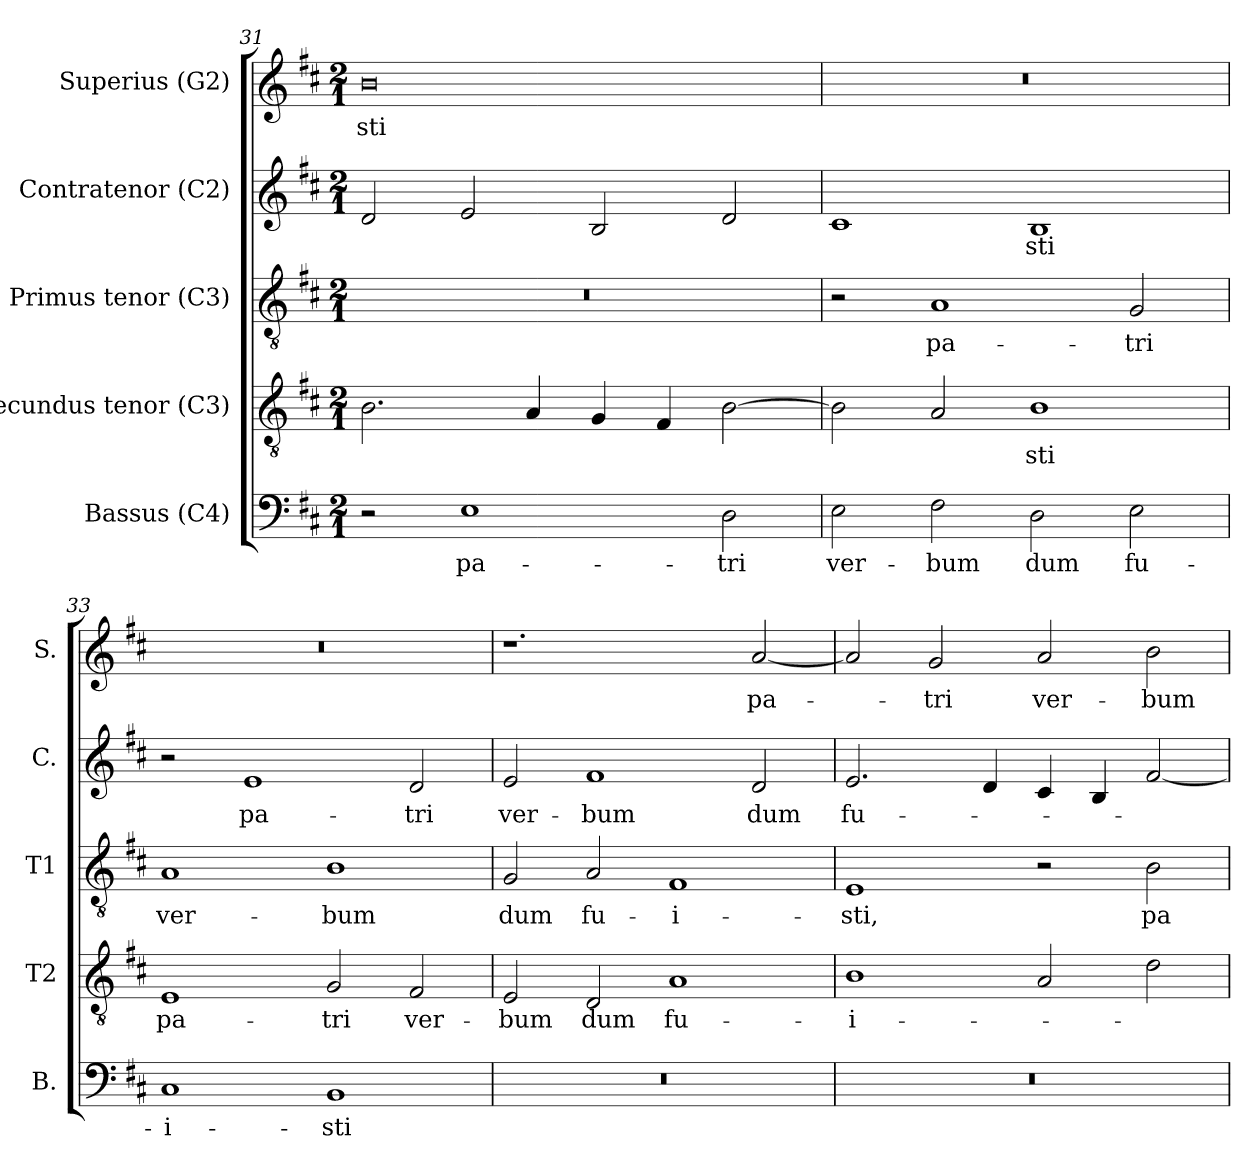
**kern	**text	**kern	**text	**kern	**text	**kern	**text	**kern	**text
*part5	*part5	*part4	*part4	*part3	*part3	*part2	*part2	*part1	*part1
*staff5	*staff5	*staff4	*staff4	*staff3	*staff3	*staff2	*staff2	*staff1	*staff1
*I"Bassus (C4)	*	*I"Secundus tenor (C3)	*	*I"Primus tenor (C3)	*	*I"Contratenor (C2)	*	*I"Superius (G2)	*
*I'B.	*	*I'T2	*	*I'T1	*	*I'C.	*	*I'S.	*
*clefF4	*	*clefGv2	*	*clefGv2	*	*clefG2	*	*clefG2	*
*	*	*ITrd7c12	*	*ITrd7c12	*	*	*	*	*
*k[f#c#]	*	*k[f#c#]	*	*k[f#c#]	*	*k[f#c#]	*	*k[f#c#]	*
*D:	*	*D:	*	*D:	*	*D:	*	*D:	*
*M2/1	*	*M2/1	*	*M2/1	*	*M2/1	*	*M2/1	*
=31	=31	=31	=31	=31	=31	=31	=31	=31	=31
!	!	!	!	!LO:N:vis=1	!	!	!	!	!
!	!	!	!	!	!	!	!	!	!LO:LY:b:color=#000000
2r	.	2.BBi\	.	0r	.	2di/	.	0bi	-sti
!	!LO:LY:b:color=#000000	!	!	!	!	!	!	!	!
1Ei	pa-	.	.	.	.	2ei/	.	.	.
.	.	4AAi/	.	.	.	.	.	.	.
.	.	4GGi/	.	.	.	2Bi/	.	.	.
.	.	4FF#i/	.	.	.	.	.	.	.
!	!LO:LY:b:color=#000000	!	!	!	!	!	!	!	!
2Di\	-tri	[2BBi\	.	.	.	2di/	.	.	.
=32	=32	=32	=32	=32	=32	=32	=32	=32	=32
!	!LO:LY:b:color=#000000	!	!	!	!	!	!	!LO:N:vis=1	!
2Ei\	ver-	2BBi\]	.	2r	.	1c#i	.	0r	.
!	!LO:LY:b:color=#000000	!	!	!	!	!	!	!	!
!	!	!	!	!	!LO:LY:b:color=#000000	!	!	!	!
2F#i\	-bum	2AAi/	.	1AAi	pa-	.	.	.	.
!	!LO:LY:b:color=#000000	!	!	!	!	!	!	!	!
!	!	!	!LO:LY:b:color=#000000	!	!	!	!	!	!
!	!	!	!	!	!	!	!LO:LY:b:color=#000000	!	!
2Di\	dum	1BBi	-sti	.	.	1Bi	-sti	.	.
!	!LO:LY:b:color=#000000	!	!	!	!	!	!	!	!
!	!	!	!	!	!LO:LY:b:color=#000000	!	!	!	!
2Ei\	fu-	.	.	2GGi/	-tri	.	.	.	.
!!LO:LB:g=z
=33	=33	=33	=33	=33	=33	=33	=33	=33	=33
!	!LO:LY:b:color=#000000	!	!	!	!	!	!	!	!
!	!	!	!LO:LY:b:color=#000000	!	!	!	!	!	!
!	!	!	!	!	!LO:LY:b:color=#000000	!	!	!LO:N:vis=1	!
1C#i	-i-	1EEi	pa-	1AAi	ver-	2r	.	0r	.
!	!	!	!	!	!	!	!LO:LY:b:color=#000000	!	!
.	.	.	.	.	.	1ei	pa-	.	.
!	!LO:LY:b:color=#000000	!	!	!	!	!	!	!	!
!	!	!	!LO:LY:b:color=#000000	!	!	!	!	!	!
!	!	!	!	!	!LO:LY:b:color=#000000	!	!	!	!
1BBi	-sti	2GGi/	-tri	1BBi	-bum	.	.	.	.
!	!	!	!LO:LY:b:color=#000000	!	!	!	!	!	!
!	!	!	!	!	!	!	!LO:LY:b:color=#000000	!	!
.	.	2FF#i/	ver-	.	.	2di/	-tri	.	.
=34	=34	=34	=34	=34	=34	=34	=34	=34	=34
!LO:N:vis=1	!	!	!	!	!	!	!	!	!
!	!	!	!LO:LY:b:color=#000000	!	!	!	!	!	!
!	!	!	!	!	!LO:LY:b:color=#000000	!	!	!	!
!	!	!	!	!	!	!	!LO:LY:b:color=#000000	!	!
0r	.	2EEi/	-bum	2GGi/	dum	2ei/	ver-	1.r	.
!	!	!	!LO:LY:b:color=#000000	!	!	!	!	!	!
!	!	!	!	!	!LO:LY:b:color=#000000	!	!	!	!
!	!	!	!	!	!	!	!LO:LY:b:color=#000000	!	!
.	.	2DDi/	dum	2AAi/	fu-	1f#i	-bum	.	.
!	!	!	!LO:LY:b:color=#000000	!	!	!	!	!	!
!	!	!	!	!	!LO:LY:b:color=#000000	!	!	!	!
.	.	1AAi	fu-	1FF#i	-i-	.	.	.	.
!	!	!	!	!	!	!	!LO:LY:b:color=#000000	!	!
!	!	!	!	!	!	!	!	!	!LO:LY:b:color=#000000
.	.	.	.	.	.	2di/	dum	[2ai/	pa-
=35	=35	=35	=35	=35	=35	=35	=35	=35	=35
!LO:N:vis=1	!	!	!	!	!	!	!	!	!
!	!	!	!LO:LY:b:color=#000000	!	!	!	!	!	!
!	!	!	!	!	!LO:LY:b:color=#000000	!	!	!	!
!	!	!	!	!	!	!	!LO:LY:b:color=#000000	!	!
0r	.	1BBi	-i-	1EEi	-sti,	2.ei/	fu-	2ai/]	.
!	!	!	!	!	!	!	!	!	!LO:LY:b:color=#000000
.	.	.	.	.	.	.	.	2gi/	-tri
.	.	.	.	.	.	4di/	.	.	.
!	!	!	!	!	!	!	!	!	!LO:LY:b:color=#000000
.	.	2AAi/	.	2r	.	4c#i/	.	2ai/	ver-
.	.	.	.	.	.	4Bi/	.	.	.
!	!	!	!	!	!LO:LY:b:color=#000000	!	!	!	!
!	!	!	!	!	!	!	!	!	!LO:LY:b:color=#000000
.	.	2Di\	.	2BBi\	pa-	[2f#i/	.	2bi\	-bum
=	=	=	=	=	=	=	=	=	=
*-	*-	*-	*-	*-	*-	*-	*-	*-	*-
